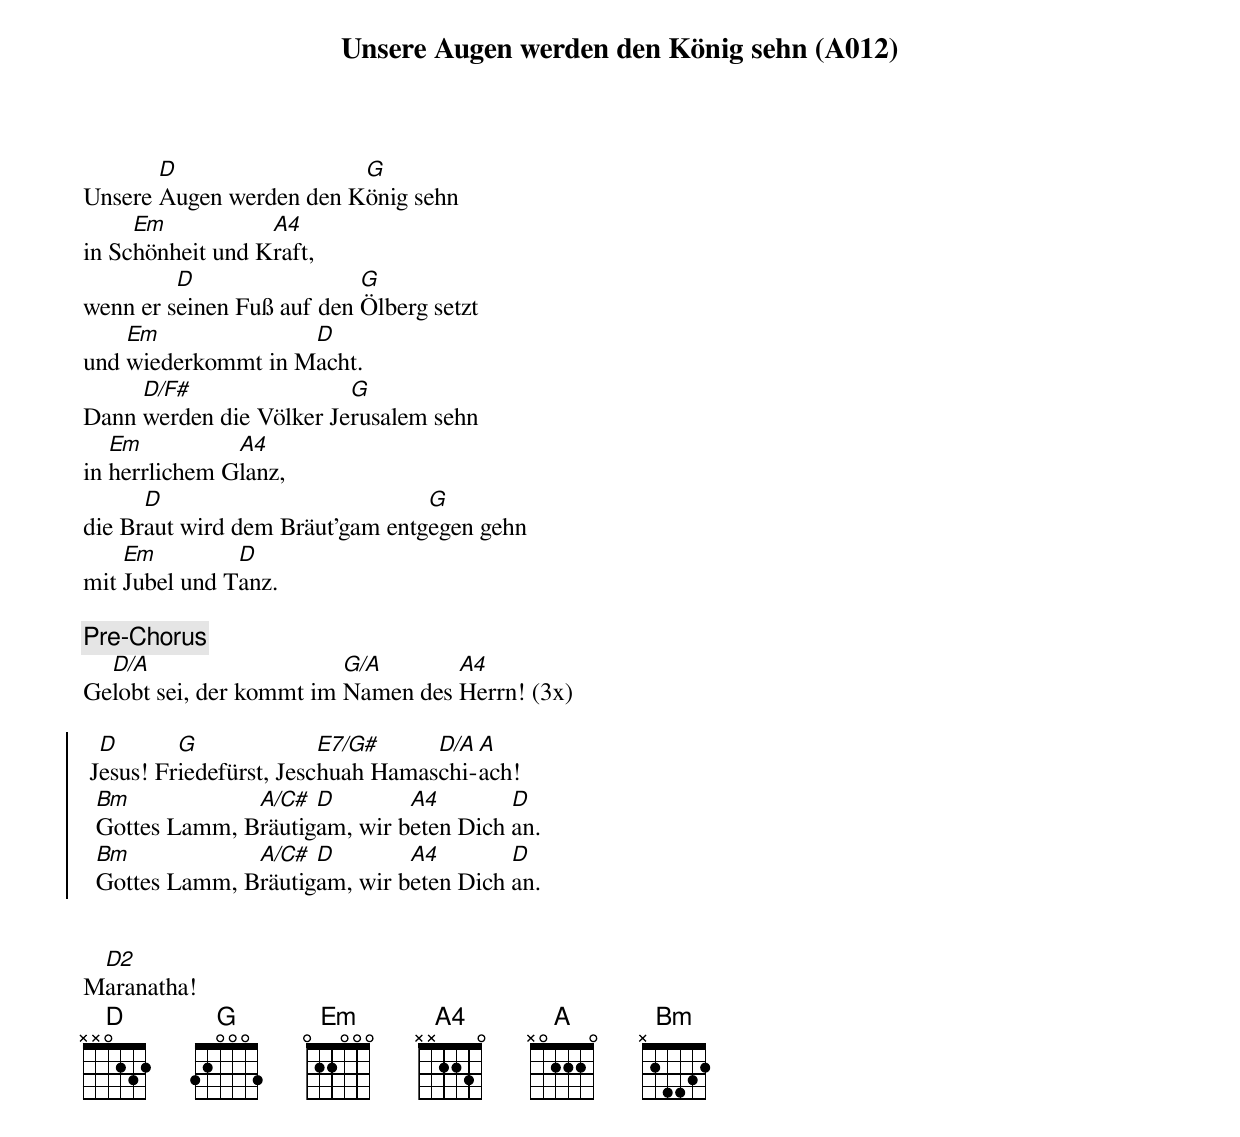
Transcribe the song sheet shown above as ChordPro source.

{title: Unsere Augen werden den König sehn (A012)}
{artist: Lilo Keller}

Unsere [D]Augen werden den K[G]önig sehn
in Sc[Em]hönheit und K[A4]raft,
wenn er s[D]einen Fuß auf den [G]Ölberg setzt
und [Em]wiederkommt in M[D]acht.
Dann [D/F#]werden die Völker Je[G]rusalem sehn
in [Em]herrlichem G[A4]lanz,
die Br[D]aut wird dem Bräut'gam entg[G]egen gehn
mit [Em]Jubel und T[D]anz.

{comment: Pre-Chorus}
Ge[D/A]lobt sei, der kommt im [G/A]Namen des [A4]Herrn! (3x)

{soc}
 J[D]esus! Fr[G]iedefürst, Jesc[E7/G#]huah Hamas[D/A]chi-[A]ach!
  [Bm]Gottes Lamm, B[A/C#]räutig[D]am, wir b[A4]eten Dich [D]an.
  [Bm]Gottes Lamm, B[A/C#]räutig[D]am, wir b[A4]eten Dich [D]an.
 {eoc}


M[D2]aranatha!
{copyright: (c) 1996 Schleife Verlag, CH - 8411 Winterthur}
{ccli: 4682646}
